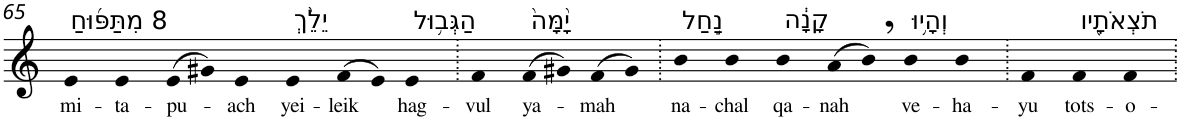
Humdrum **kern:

**kern	**text
*part1	*part1
*staff1	*staff1
*I"Piano	*
*I'Pno	*
!!LO:PB:g=z
*clefG2	*
*k[]	*
=65	=65
!LO:TX:a:t=8 מִתַּפּ֜וּחַ	!
!	!LO:LY:b
4e	mi-
!	!LO:LY:b
4e	-ta-
!	!LO:LY:b
(>8e	-pu-
8g#X)	.
!	!LO:LY:b
4e	-ach
!LO:TX:a:t=יֵלֵ֨ךְ	!
!	!LO:LY:b
4e	yei-
!	!LO:LY:b
(>8f	-leik
8e)	.
!LO:TX:a:t=הַגְּב֥וּל	!
!	!LO:LY:b
4e	hag-
=66.	=66.
!	!LO:LY:b
4f	-vul
!LO:TX:a:t=יָ֙מָּה֙	!
!	!LO:LY:b
(>8f	ya-
8g#X)	.
!	!LO:LY:b
(>8f	-mah
8g#)	.
=67.	=67.
!LO:TX:a:t=נַ֣חַל	!
!	!LO:LY:b
4b	na-
!	!LO:LY:b
4b	-chal
!LO:TX:a:t=קָנָ֔ה	!
!	!LO:LY:b
4b	qa-
!	!LO:LY:b
(>8a	-nah
8b,)	.
!LO:TX:a:t=וְהָי֥וּ	!
!	!LO:LY:b
4b	ve-
!	!LO:LY:b
4b	-ha-
=68.	=68.
!	!LO:LY:b
4f	-yu
!LO:TX:a:t=תֹצְאֹתָ֖יו	!
!	!LO:LY:b
4f	tots-
!	!LO:LY:b
4f	-o-
=.	=.
*-	*-
